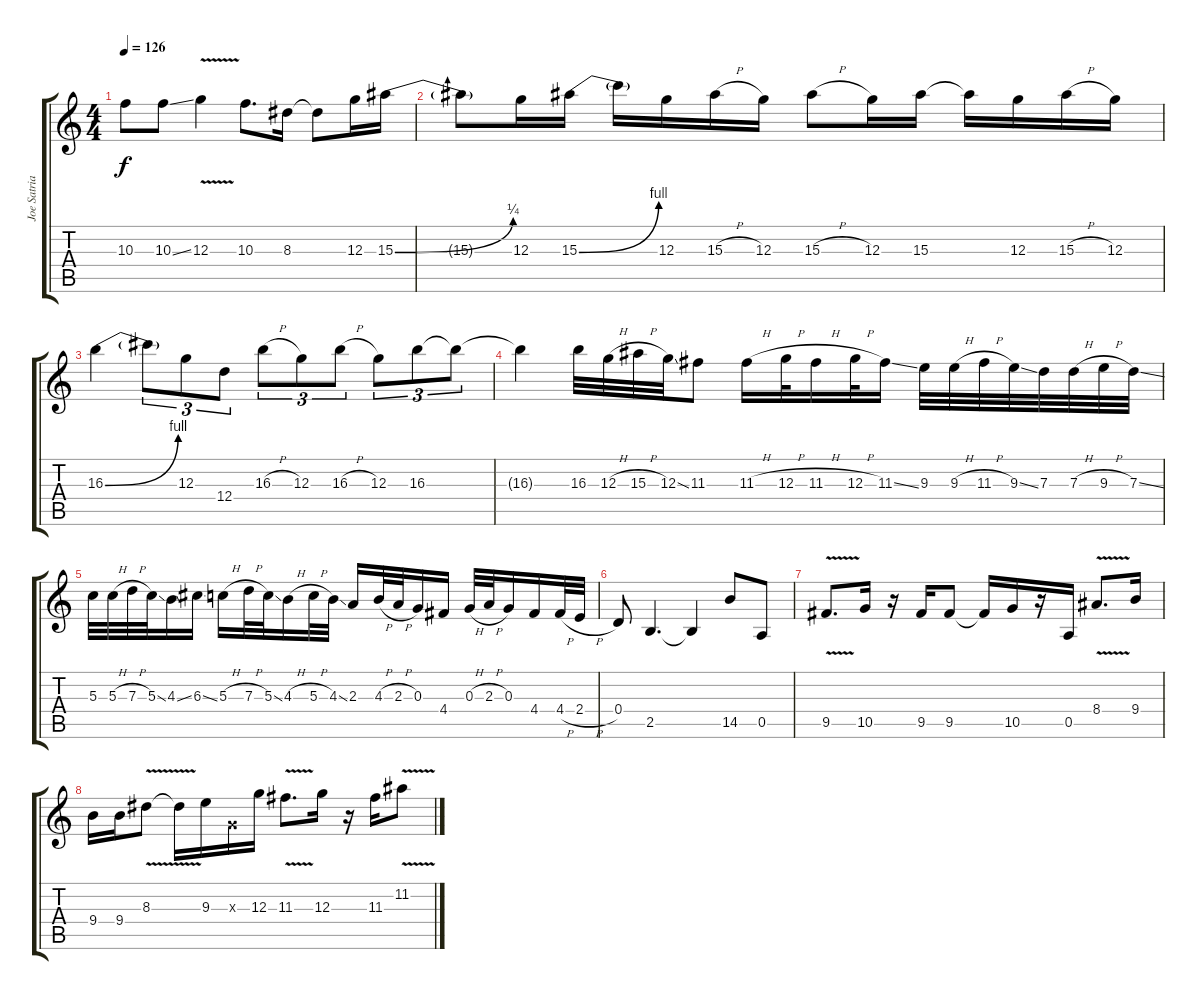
\track ("Joe Satriani" "Joe Satria") {instrument distortionguitar}
\staff {score tabs}
\tuning (E4 B3 G3 D3 A2 E2) {hide}
\ts (4 4)
\tempo 126
\clef g2
\ks c
10.3{t}.8{dy f} 10.3{ss}.8 12.3{v}.4 10.3.8{d} 8.3.16 8.3{t}.8 12.3.16 15.3{be (bend 0 0 60 1)}.16 |
15.3{t}.8 12.3.16 15.3{be (bend 0 0 60 4)}.16 15.3{t}.16 12.3.16 15.3{h}.16 12.3.16 15.3{h}.8 12.3.16 15.3.16 15.3{t}.16 12.3.16 15.3{h}.16 12.3.16 |
16.3{be (bend 0 0 60 4)}.4 16.3{t}.8{tu (3 2)} 12.3.8{tu (3 2)} 12.4.8{tu (3 2)} 16.3{h}.8{tu (3 2)} 12.3.8{tu (3 2)} 16.3{h}.8{tu (3 2)} 12.3.8{tu (3 2)} 16.3.8{tu (3 2)} 16.3{t}.8{tu (3 2)} |
16.3{t}.4 16.3.32 12.3{h}.32 15.3{h}.32 12.3{ss}.32 11.3.8 11.3{h}.16 12.3{h}.32 11.3{h}.16 12.3{h}.32 11.3{ss}.16 9.3.32 9.3{h}.32 11.3{h}.32 9.3{ss}.32 7.3.32 7.3{h}.32 9.3{h}.32 7.3{ss}.32 |
5.3.32 5.3{h}.32 7.3{h}.32 5.3{ss}.32 4.3{ss}.16 6.3{ss}.16 5.3{h}.16 7.3{h}.32 5.3{ss}.32 4.3{h}.16 5.3{h}.32 4.3{ss}.32 2.3.16 4.3{h}.32 2.3{h}.32 0.3.16 4.4.16 0.3{h}.32 2.3{h}.32 0.3.16 4.4.16 4.4{h}.32 2.4{h}.32 |
0.4.8 2.5.4{d} 2.5{t}.4 14.5.8 0.5.8 |
9.5{v}.8{d} 10.5.16 r.16 9.5.16 9.5.8 9.5{t}.16 10.5.16 r.16 0.5.16 8.4{v}.8{d} 9.4.16 |
9.4.16 9.4.16 8.3{v}.8 8.3{t}.16 9.3.16 0.3{x}.16 12.3.16 11.3{v}.8{d} 12.3.16 r.16 11.3.16 11.2{v}.8
